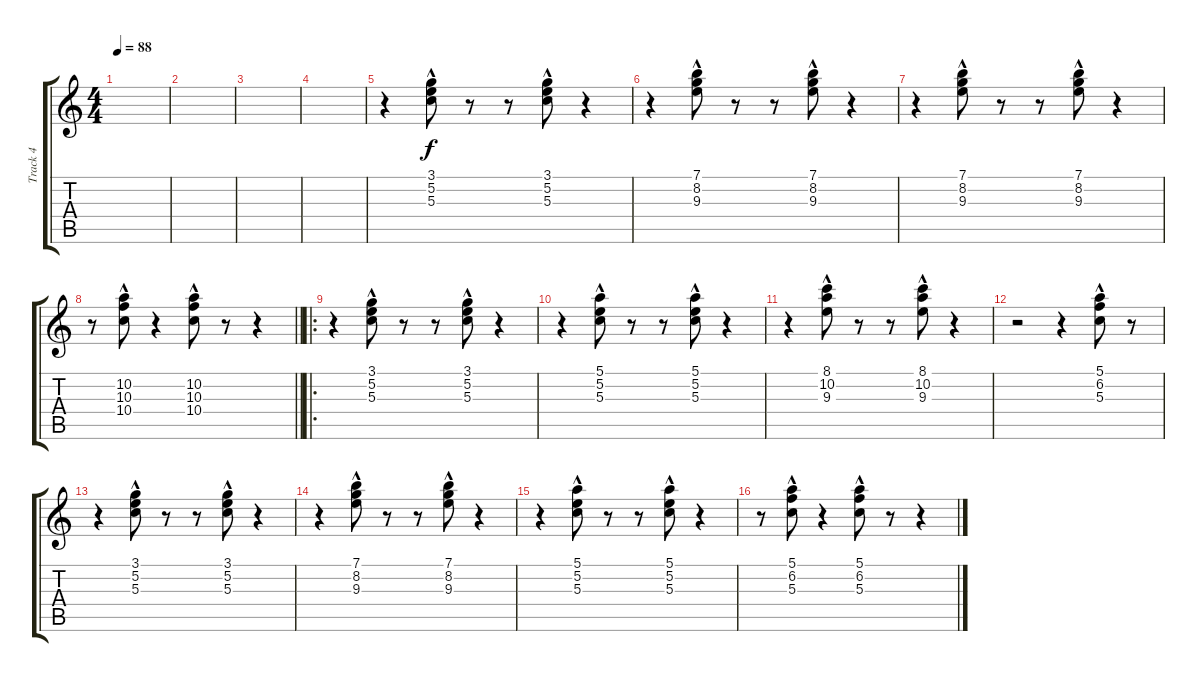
\track ("Track 4" "Track 4") {instrument electricguitarclean}
\staff {score tabs}
\tuning (E4 B3 G3 D3 A2 E2) {hide}
\ts (4 4)
\tempo 88
\clef g2
\ks c
|
|
|
|
r.4 (3.1{hac} 5.2{hac} 5.3{hac}).8 r.8 r.8 (3.1{hac} 5.2{hac} 5.3{hac}).8 r.4 |
r.4 (7.1{hac} 8.2{hac} 9.3{hac}).8 r.8 r.8 (7.1{hac} 8.2{hac} 9.3{hac}).8 r.4 |
r.4 (7.1{hac} 8.2{hac} 9.3{hac}).8 r.8 r.8 (7.1{hac} 8.2{hac} 9.3{hac}).8 r.4 |
\barLineRight lightlight
r.8 (10.2{hac} 10.3{hac} 10.4{hac}).8 r.4 (10.2{hac} 10.3{hac} 10.4{hac}).8 r.8 r.4 |
\ro
r.4 (3.1{hac} 5.2{hac} 5.3{hac}).8 r.8 r.8 (3.1{hac} 5.2{hac} 5.3{hac}).8 r.4 |
r.4 (5.1{hac} 5.2{hac} 5.3{hac}).8 r.8 r.8 (5.1{hac} 5.2{hac} 5.3{hac}).8 r.4 |
r.4 (8.1{hac} 10.2{hac} 9.3{hac}).8 r.8 r.8 (8.1{hac} 10.2{hac} 9.3{hac}).8 r.4 |
r.2 r.4 (5.1{hac} 6.2{hac} 5.3{hac}).8 r.8 |
r.4 (3.1{hac} 5.2{hac} 5.3{hac}).8 r.8 r.8 (3.1{hac} 5.2{hac} 5.3{hac}).8 r.4 |
r.4 (7.1{hac} 8.2{hac} 9.3{hac}).8 r.8 r.8 (7.1{hac} 8.2{hac} 9.3{hac}).8 r.4 |
r.4 (5.1{hac} 5.2{hac} 5.3{hac}).8 r.8 r.8 (5.1{hac} 5.2{hac} 5.3{hac}).8 r.4 |
r.8 (5.1{hac} 6.2{hac} 5.3{hac}).8 r.4 (5.1{hac} 6.2{hac} 5.3{hac}).8 r.8 r.4
